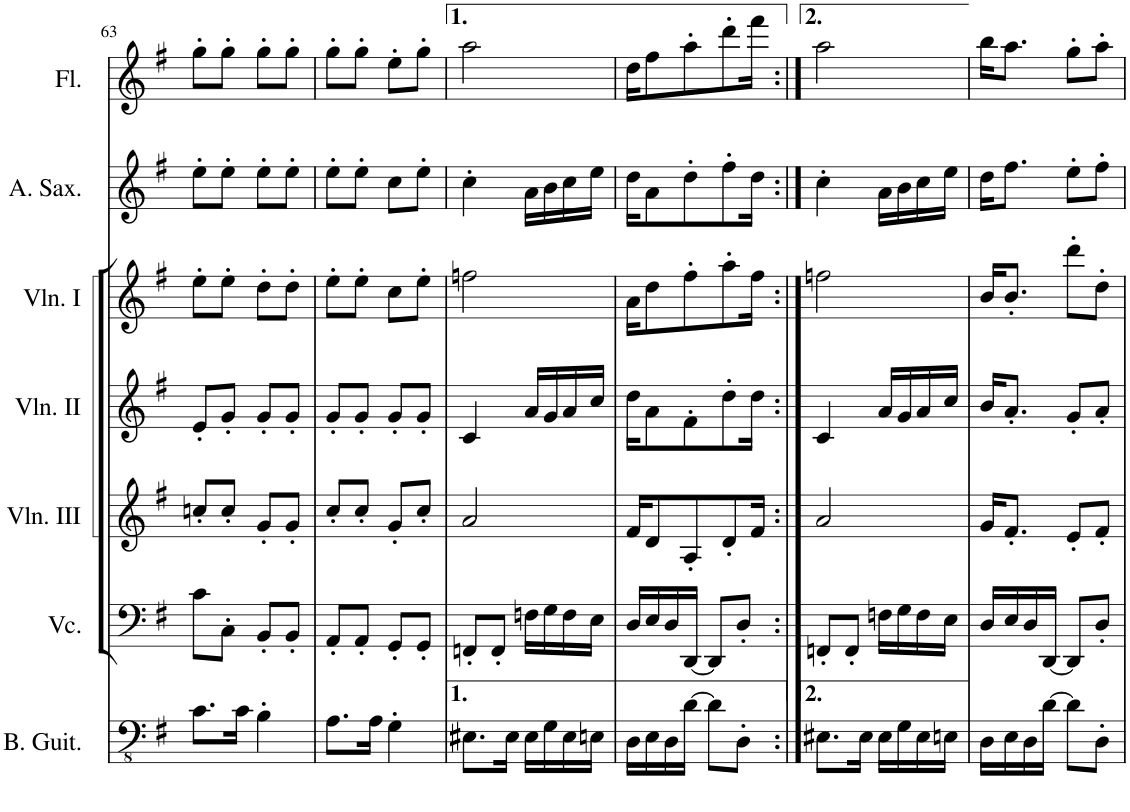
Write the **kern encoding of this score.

**kern	**kern	**kern	**kern	**kern	**kern	**kern
*part7	*part6	*part5	*part4	*part3	*part2	*part1
*staff7	*staff6	*staff5	*staff4	*staff3	*staff2	*staff1
*I"Bass Guitar	*I"Violoncello	*I"Violin III	*I"Violin II	*I"Violin I	*I"Alto Saxophone	*I"Flute
*I'B. Guit.	*I'Vc.	*I'Vln. III	*I'Vln. II	*I'Vln. I	*I'A. Sax.	*I'Fl.
!!LO:PB:g=z
*clefFv4	*clefX	*clefX	*clefG2	*clefG2	*clefG2	*clefX
*	*	*	*	*	*ITrd5c9	*
*k[f#]	*k[f#]	*k[f#]	*k[f#]	*k[f#]	*k[f#]	*k[f#]
*M2/4	*M2/4	*M2/4	*M2/4	*M2/4	*M2/4	*M2/4
=63	=63	=63	=63	=63	=63	=63
8.C\L	8aa\L	8ccn'/L	8e'/L	8ee'\L	8ee'\L	8gg'\L
.	8a'\J	8cc'/J	8g'/J	8ee'\J	8ee'\J	8gg'\J
16C\Jk	.	.	.	.	.	.
4BB'\	8g'/L	8g'/L	8g'/L	8dd'\L	8ee'\L	8gg'\L
.	8g'/J	8g'/J	8g'/J	8dd'\J	8ee'\J	8gg'\J
=64	=64	=64	=64	=64	=64	=64
8.AA\L	8f'/L	8cc'/L	8g'/L	8ee'\L	8ee'\L	8gg'\L
.	8f'/J	8cc'/J	8g'/J	8ee'\J	8ee'\J	8gg'\J
16AA\Jk	.	.	.	.	.	.
4GG'\	8e'/L	8g'/L	8g'/L	8cc\L	8cc\L	8ee'\L
.	8e'/J	8cc'/J	8g'/J	8ee'\J	8ee'\J	8gg'\J
=65	=65	=65	=65	=65	=65	=65
8.EE#X\L	8dn'/L	2a/	4c/	2ffn\	4cc'\	2aa\
.	8d'/J	.	.	.	.	.
16EE#\Jk	.	.	.	.	.	.
16EE#\LL	16ddn\LL	.	16a/LL	.	16a\LL	.
16GG\	16ee\	.	16g/	.	16b\	.
16EE#\	16dd\	.	16a/	.	16cc\	.
16EEn\JJ	16cc\JJ	.	16cc/JJ	.	16ee\JJ	.
=66	=66	=66	=66	=66	=66	=66
16DD\LL	16b/LL	16f/KL	16dd\KL	16a\KL	16dd\KL	16dd\KL
16EE\	16cc/	8d/	8a\	8dd\	8a\	8ffn\
16DD\	16b/	.	.	.	.	.
[16D\JJ	[<16B/JJ	8A'/	8f#'\	8ff#'\	8dd'\	8aa'\
8D\L]	8B/L]	.	.	.	.	.
.	.	8d'/	8dd'\	8aa'\	8ff#'\	8ddd'\
8DD'\J	8b'/J	.	.	.	.	.
.	.	16f/Jk	16dd\Jk	16ff#\Jk	16dd\Jk	16fffn\Jk
=67:|!	=67:|!	=67:|!	=67:|!	=67:|!	=67:|!	=67:|!
8.EE#X\L	8dn'/L	2a/	4c/	2ffn\	4cc'\	2aa\
.	8d'/J	.	.	.	.	.
16EE#\Jk	.	.	.	.	.	.
16EE#\LL	16ddn\LL	.	16a/LL	.	16a\LL	.
16GG\	16ee\	.	16g/	.	16b\	.
16EE#\	16dd\	.	16a/	.	16cc\	.
16EEn\JJ	16cc\JJ	.	16cc/JJ	.	16ee\JJ	.
=68	=68	=68	=68	=68	=68	=68
16DD\LL	16b/LL	16g/KL	16b/KL	16b/KL	16dd\KL	16bb\KL
16EE\	16cc/	8.f'/J	8.a'/J	8.b'/J	8.ff#\J	8.aa\J
16DD\	16b/	.	.	.	.	.
[>16D\JJ	[<16B/JJ	.	.	.	.	.
8D\L]	8B/L]	8e'/L	8g'/L	8ddd'\L	8ee'\L	8gg'\L
8DD'\J	8b'/J	8f'/J	8a'/J	8dd'\J	8ff#'\J	8aa'\J
=	=	=	=	=	=	=
*-	*-	*-	*-	*-	*-	*-
